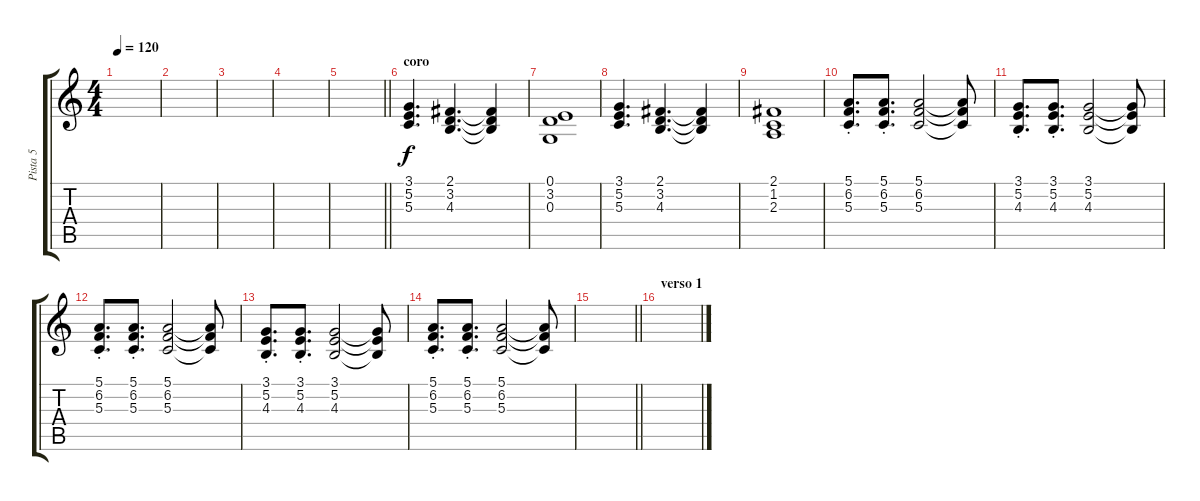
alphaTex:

\track ("Pista 5" "Pista 5") {instrument accordion}
\staff {score tabs}
\tuning (E4 B3 G3 D3 A2 E2) {hide}
\ts (4 4)
\tempo 120
\clef g2
\ks c
|
|
|
|
\barLineRight lightlight
|
\section ("" "coro")
(3.1 5.2 5.3).4{d volume 10} (2.1 3.2 4.3).4{d} (2.1{t} 3.2{t} 4.3{t}).4 |
(0.1 3.2 0.3).1 |
(3.1 5.2 5.3).4{d volume 10} (2.1 3.2 4.3).4{d} (2.1{t} 3.2{t} 4.3{t}).4 |
(2.1 1.2 2.3).1 |
(5.1{st} 6.2{st} 5.3{st}).8{d} (5.1{st} 6.2{st} 5.3{st}).8{d} (5.1 6.2 5.3).2 (5.1{t} 6.2{t} 5.3{t}).8 |
(3.1{st} 5.2{st} 4.3{st}).8{d} (3.1{st} 5.2{st} 4.3{st}).8{d} (3.1 5.2 4.3).2 (3.1{t} 5.2{t} 4.3{t}).8 |
(5.1{st} 6.2{st} 5.3{st}).8{d} (5.1{st} 6.2{st} 5.3{st}).8{d} (5.1 6.2 5.3).2 (5.1{t} 6.2{t} 5.3{t}).8 |
(3.1{st} 5.2{st} 4.3{st}).8{d} (3.1{st} 5.2{st} 4.3{st}).8{d} (3.1 5.2 4.3).2 (3.1{t} 5.2{t} 4.3{t}).8 |
(5.1{st} 6.2{st} 5.3{st}).8{d} (5.1{st} 6.2{st} 5.3{st}).8{d} (5.1 6.2 5.3).2 (5.1{t} 6.2{t} 5.3{t}).8 |
\barLineRight lightlight
|
\section ("" "verso 1")
